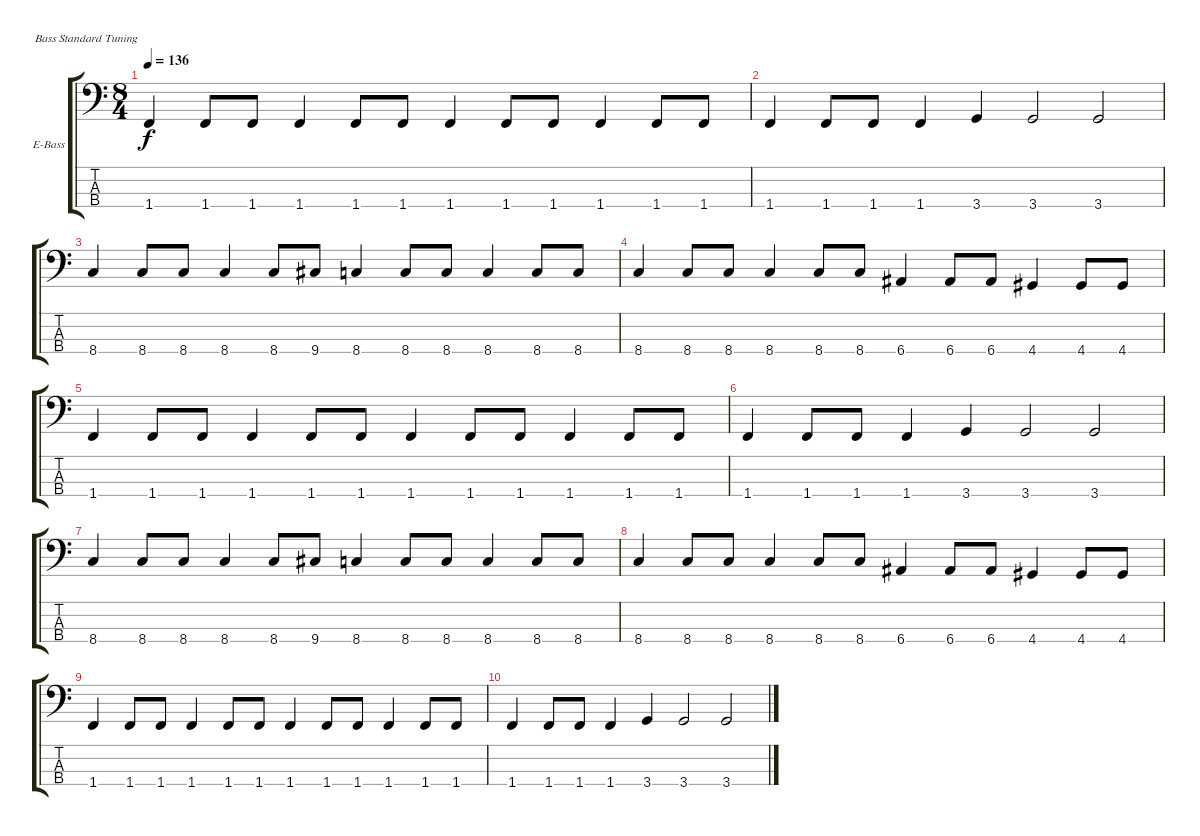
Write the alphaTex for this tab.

\defaultSystemsLayout 4
\bracketExtendMode groupsimilarinstruments
\firstSystemTrackNameOrientation horizontal
\otherSystemsTrackNameOrientation horizontal
\track ("Electric Bass" "E-Bass") {instrument electricbassfinger}
\staff {score tabs}
\tuning (G2 D2 A1 E1)
\ts (8 4)
\tempo 136
\clef f4
\scale
0.333333
\ks c
1.4.4{dy f} 1.4.8 1.4.8 1.4.4 1.4.8 1.4.8 1.4.4 1.4.8 1.4.8 1.4.4 1.4.8 1.4.8 |
\scale
0.333333 1.4.4 1.4.8 1.4.8 1.4.4 3.4.4 3.4.2 3.4.2 |
\scale
0.333333 8.4.4 8.4.8 8.4.8 8.4.4 8.4.8 9.4.8 8.4.4 8.4.8 8.4.8 8.4.4 8.4.8 8.4.8 |
\scale
0.333333 8.4.4 8.4.8 8.4.8 8.4.4 8.4.8 8.4.8 6.4.4 6.4.8 6.4.8 4.4.4 4.4.8 4.4.8 |
\scale
0.333333 1.4.4 1.4.8 1.4.8 1.4.4 1.4.8 1.4.8 1.4.4 1.4.8 1.4.8 1.4.4 1.4.8 1.4.8 |
\scale
0.333333 1.4.4 1.4.8 1.4.8 1.4.4 3.4.4 3.4.2 3.4.2 |
\scale
0.333333 8.4.4 8.4.8 8.4.8 8.4.4 8.4.8 9.4.8 8.4.4 8.4.8 8.4.8 8.4.4 8.4.8 8.4.8 |
\scale
0.333333 8.4.4 8.4.8 8.4.8 8.4.4 8.4.8 8.4.8 6.4.4 6.4.8 6.4.8 4.4.4 4.4.8 4.4.8 |
1.4.4 1.4.8 1.4.8 1.4.4 1.4.8 1.4.8 1.4.4 1.4.8 1.4.8 1.4.4 1.4.8 1.4.8 |
1.4.4 1.4.8 1.4.8 1.4.4 3.4.4 3.4.2 3.4.2
